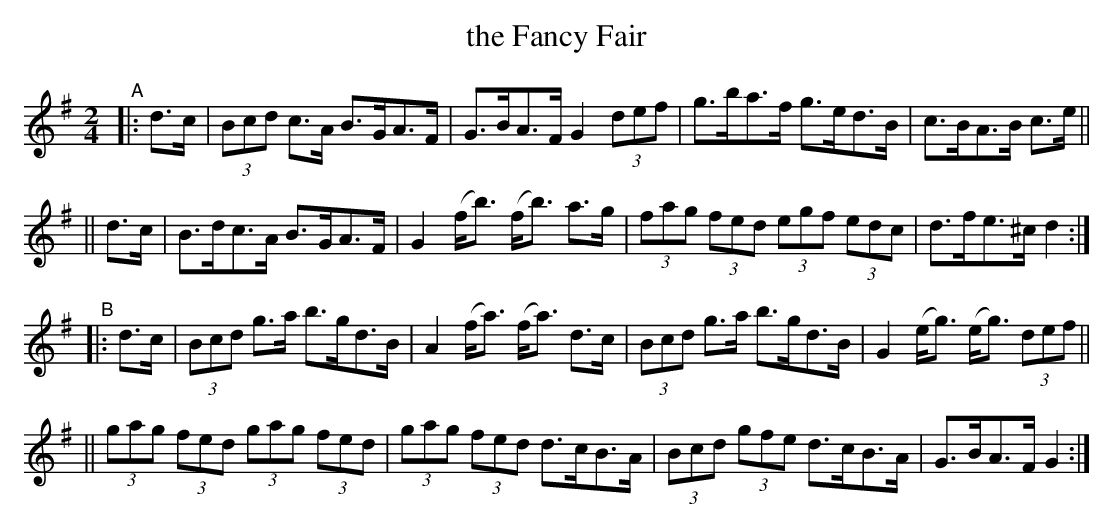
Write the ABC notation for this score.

X:1
T: the Fancy Fair
M: 2/4
L: 1/8
K: G
"^A"\
|: d>c | (3Bcd c>A B>GA>F | G>BA>F G2(3def | g>ba>f g>ed>B | c>BA>B c>e ||
|| d>c |   B>dc>A  B>GA>F | G2 (f<b) (f<b) a>g | (3fag (3fed (3egf (3edc | d>fe>^c d2 :|
"^B"|: d>c \
|  (3Bcd g>a b>gd>B | A2(f<a) (f<a) d>c |  (3Bcd g>a b>gd>B | G2(e<g) (e<g) (3def ||
|| (3gag (3fed (3gag (3fed | (3gag (3fed d>cB>A | (3Bcd (3gfe d>cB>A | G>BA>F G2 :|
